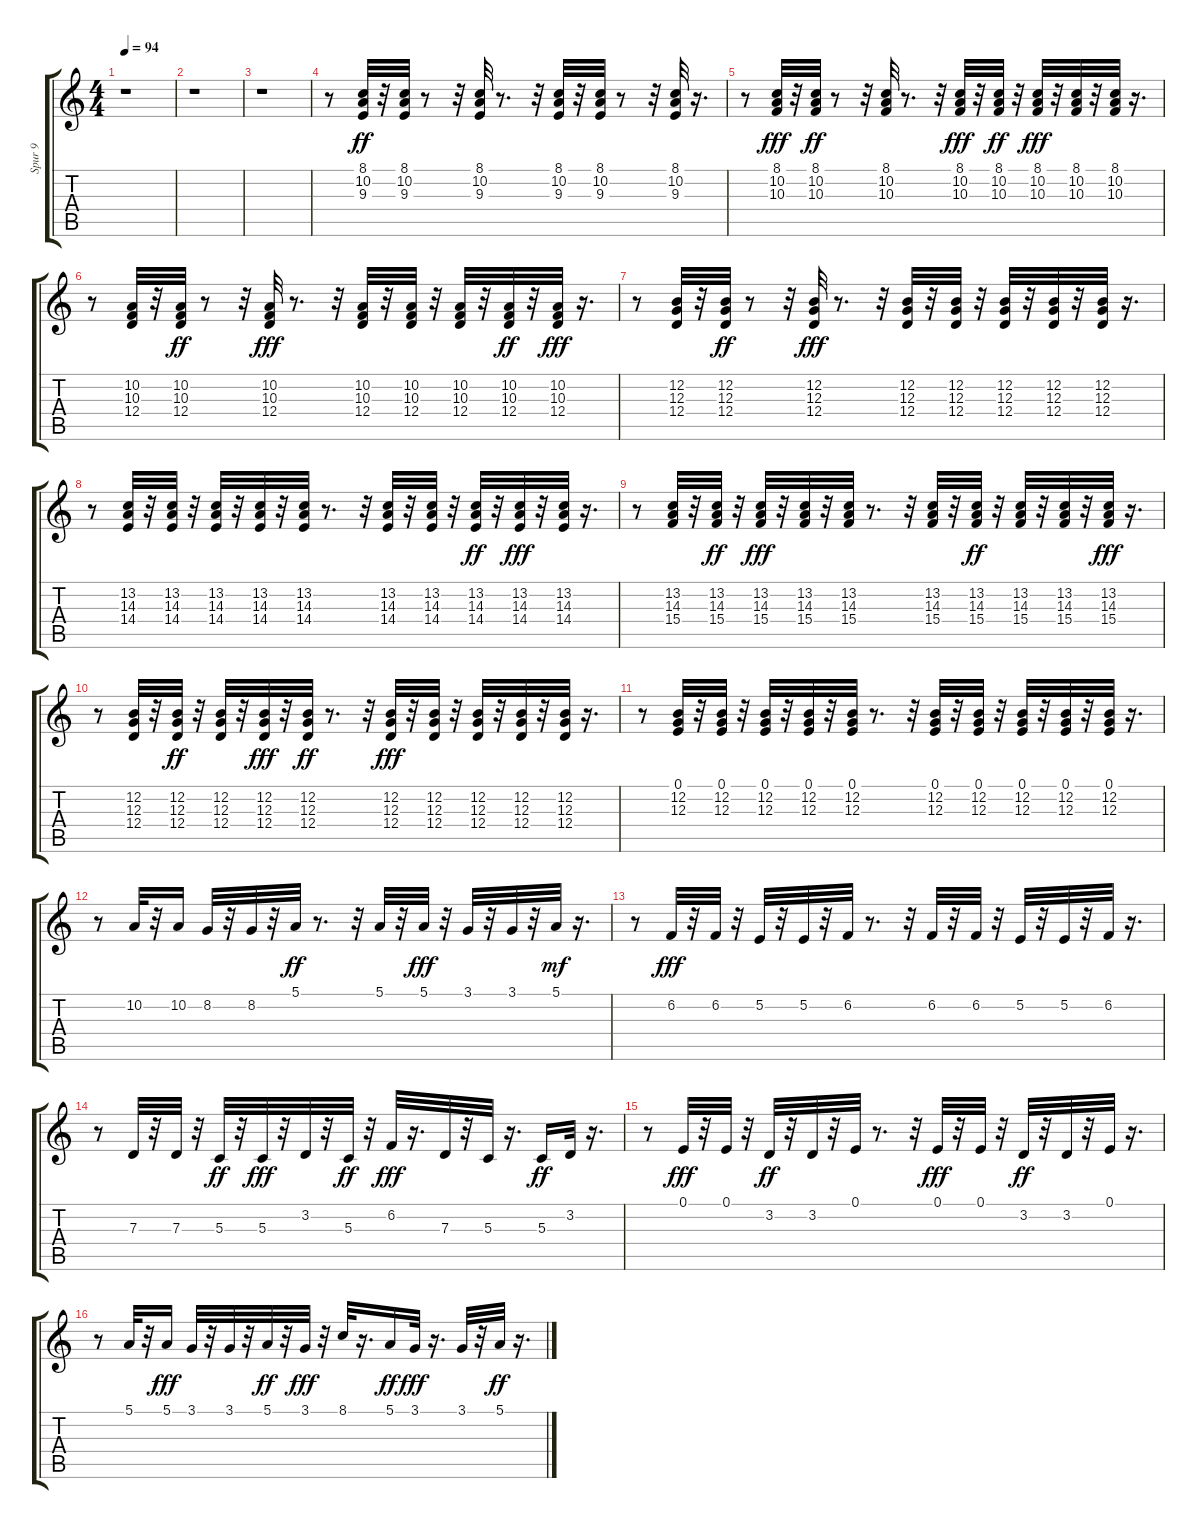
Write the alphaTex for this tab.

\track ("Spur 9" "Spur 9") {instrument acousticgrandpiano}
\staff {score tabs}
\tuning (E4 B3 G3 D3 A2 E2) {hide}
\ts (4 4)
\tempo 94
\clef g2
\ks c
r.1{dy ff instrument acousticgrandpiano} |
r.1 |
r.1 |
r.8 (8.1 10.2 9.3).32{balance 0 instrument electricguitarmuted} r.32 (8.1 10.2 9.3).32 r.8 r.32 (8.1 10.2 9.3).32 r.8{d} r.32 (8.1 10.2 9.3).32 r.32 (8.1 10.2 9.3).32 r.8 r.32 (8.1 10.2 9.3).32 r.16{d} |
r.8 (8.1 10.2 10.3).32{dy fff} r.32 (8.1 10.2 10.3).32{dy ff} r.8 r.32 (8.1 10.2 10.3).32 r.8{d} r.32 (8.1 10.2 10.3).32{dy fff} r.32 (8.1 10.2 10.3).32{dy ff} r.32 (8.1 10.2 10.3).32{dy fff} r.32 (8.1 10.2 10.3).32 r.32 (8.1 10.2 10.3).32 r.16{d} |
r.8 (10.2 10.3 12.4).32 r.32 (10.2 10.3 12.4).32{dy ff} r.8 r.32 (10.2 10.3 12.4).32{dy fff} r.8{d} r.32 (10.2 10.3 12.4).32 r.32 (10.2 10.3 12.4).32 r.32 (10.2 10.3 12.4).32 r.32 (10.2 10.3 12.4).32{dy ff} r.32 (10.2 10.3 12.4).32{dy fff} r.16{d} |
r.8 (12.2 12.3 12.4).32 r.32 (12.2 12.3 12.4).32{dy ff} r.8 r.32 (12.2 12.3 12.4).32{dy fff} r.8{d} r.32 (12.2 12.3 12.4).32 r.32 (12.2 12.3 12.4).32 r.32 (12.2 12.3 12.4).32 r.32 (12.2 12.3 12.4).32 r.32 (12.2 12.3 12.4).32 r.16{d} |
r.8 (13.2 14.3 14.4).32 r.32 (13.2 14.3 14.4).32 r.32 (13.2 14.3 14.4).32 r.32 (13.2 14.3 14.4).32 r.32 (13.2 14.3 14.4).32 r.8{d} r.32 (13.2 14.3 14.4).32 r.32 (13.2 14.3 14.4).32 r.32 (13.2 14.3 14.4).32{dy ff} r.32 (13.2 14.3 14.4).32{dy fff} r.32 (13.2 14.3 14.4).32 r.16{d} |
r.8 (13.2 14.3 15.4).32 r.32 (13.2 14.3 15.4).32{dy ff} r.32 (13.2 14.3 15.4).32{dy fff} r.32 (13.2 14.3 15.4).32 r.32 (13.2 14.3 15.4).32 r.8{d} r.32 (13.2 14.3 15.4).32 r.32 (13.2 14.3 15.4).32{dy ff} r.32 (13.2 14.3 15.4).32 r.32 (13.2 14.3 15.4).32 r.32 (13.2 14.3 15.4).32{dy fff} r.16{d} |
r.8 (12.2 12.3 12.4).32 r.32 (12.2 12.3 12.4).32{dy ff} r.32 (12.2 12.3 12.4).32 r.32 (12.2 12.3 12.4).32{dy fff} r.32 (12.2 12.3 12.4).32{dy ff} r.8{d} r.32 (12.2 12.3 12.4).32{dy fff} r.32 (12.2 12.3 12.4).32 r.32 (12.2 12.3 12.4).32 r.32 (12.2 12.3 12.4).32 r.32 (12.2 12.3 12.4).32 r.16{d} |
r.8 (0.1 12.2 12.3).32 r.32 (0.1 12.2 12.3).32 r.32 (0.1 12.2 12.3).32 r.32 (0.1 12.2 12.3).32 r.32 (0.1 12.2 12.3).32 r.8{d} r.32 (0.1 12.2 12.3).32 r.32 (0.1 12.2 12.3).32 r.32 (0.1 12.2 12.3).32 r.32 (0.1 12.2 12.3).32 r.32 (0.1 12.2 12.3).32 r.16{d} |
r.8 10.2.32 r.32 10.2.16 8.2.32 r.32 8.2.32 r.32 5.1.32{dy ff} r.8{d} r.32 5.1.32 r.32 5.1.32{dy fff} r.32 3.1.32 r.32 3.1.32 r.32 5.1.32{dy mf} r.16{d} |
r.8 6.2.32{dy fff} r.32 6.2.32 r.32 5.2.32 r.32 5.2.32 r.32 6.2.32 r.8{d} r.32 6.2.32 r.32 6.2.32 r.32 5.2.32 r.32 5.2.32 r.32 6.2.32 r.16{d} |
r.8 7.3.32 r.32 7.3.32 r.32 5.3.32{dy ff} r.32 5.3.32{dy fff} r.32 3.2.32 r.32 5.3.32{dy ff} r.32 6.2.32{dy fff} r.16{d} 7.3.32 r.32 5.3.32 r.16{d} 5.3.16{dy ff} 3.2.32 r.16{d} |
r.8 0.1.32{dy fff} r.32 0.1.32 r.32 3.2.32{dy ff} r.32 3.2.32 r.32 0.1.32 r.8{d} r.32 0.1.32{dy fff} r.32 0.1.32 r.32 3.2.32{dy ff} r.32 3.2.32 r.32 0.1.32 r.16{d} |
r.8 5.1.32 r.32 5.1.16{dy fff} 3.1.32 r.32 3.1.32 r.32 5.1.32{dy ff} r.32 3.1.32{dy fff} r.32 8.1.32 r.16{d} 5.1.16{dy ff} 3.1.32{dy fff} r.16{d} 3.1.32 r.32 5.1.32{dy ff} r.16{d}
